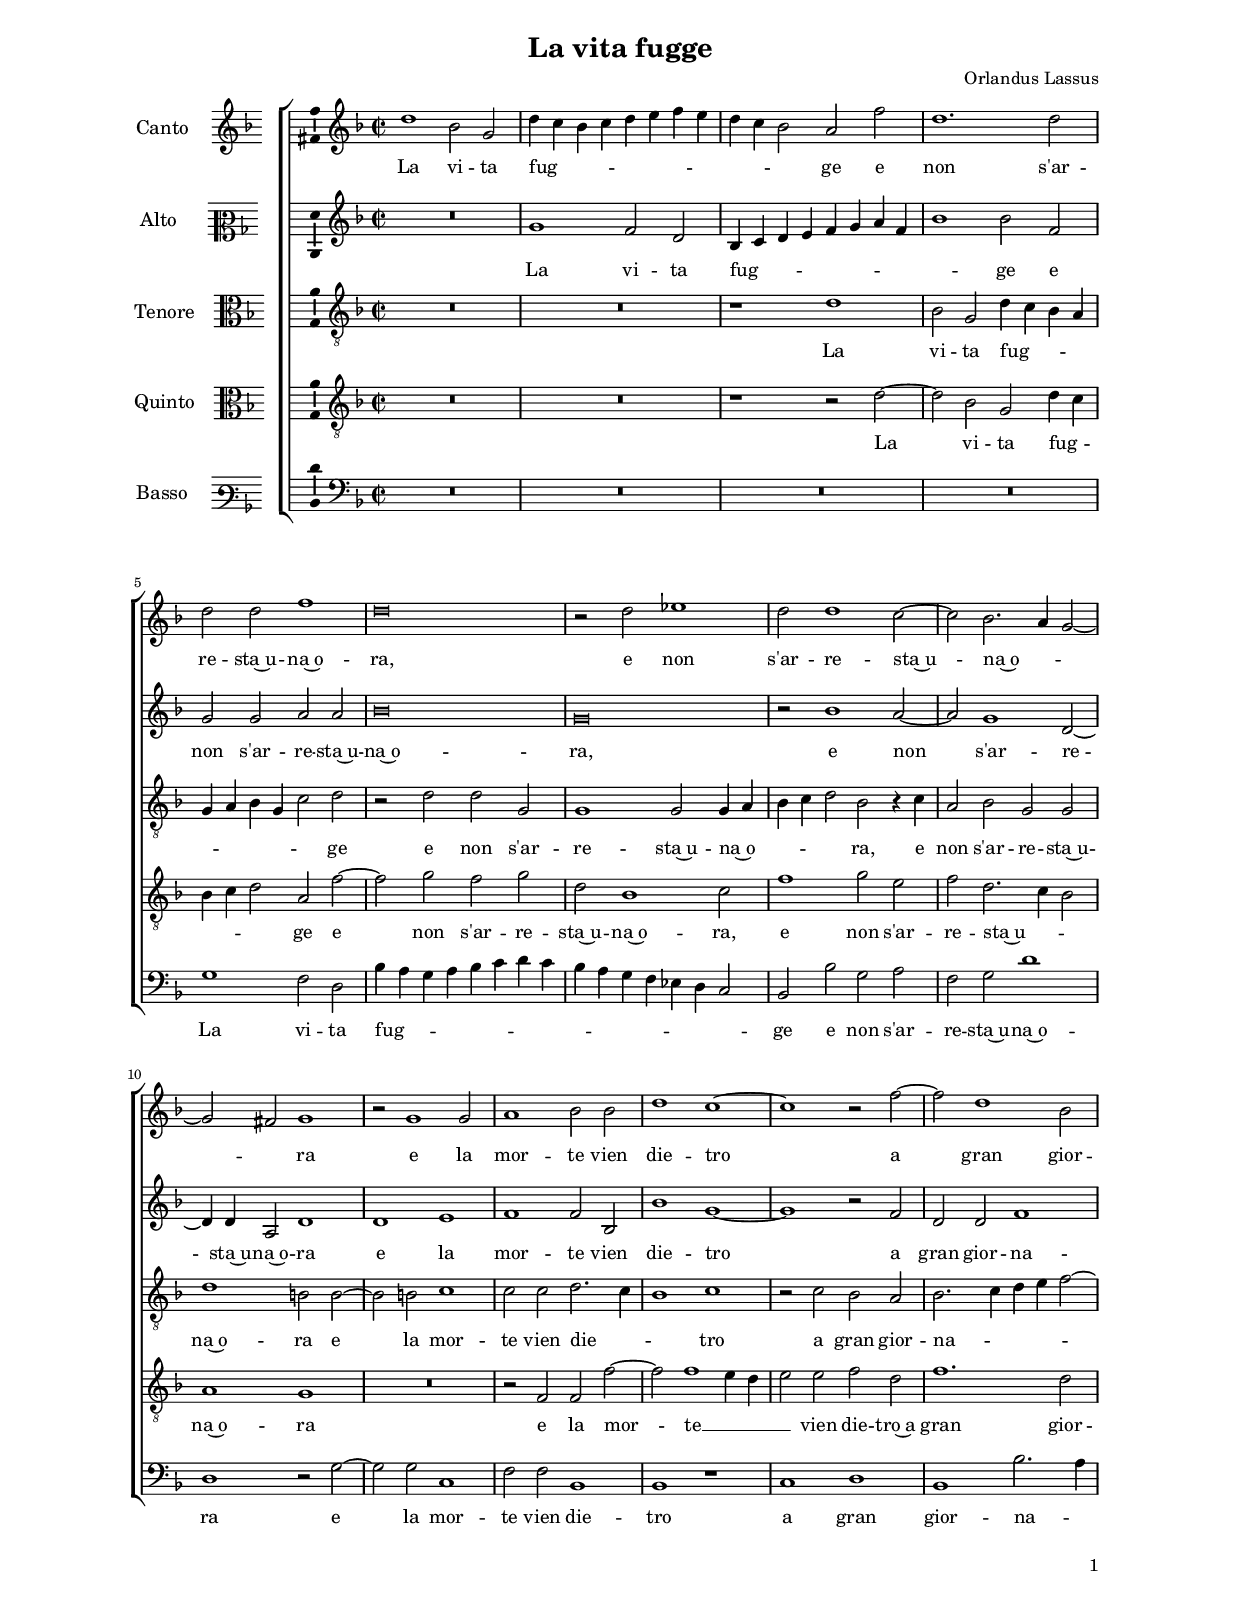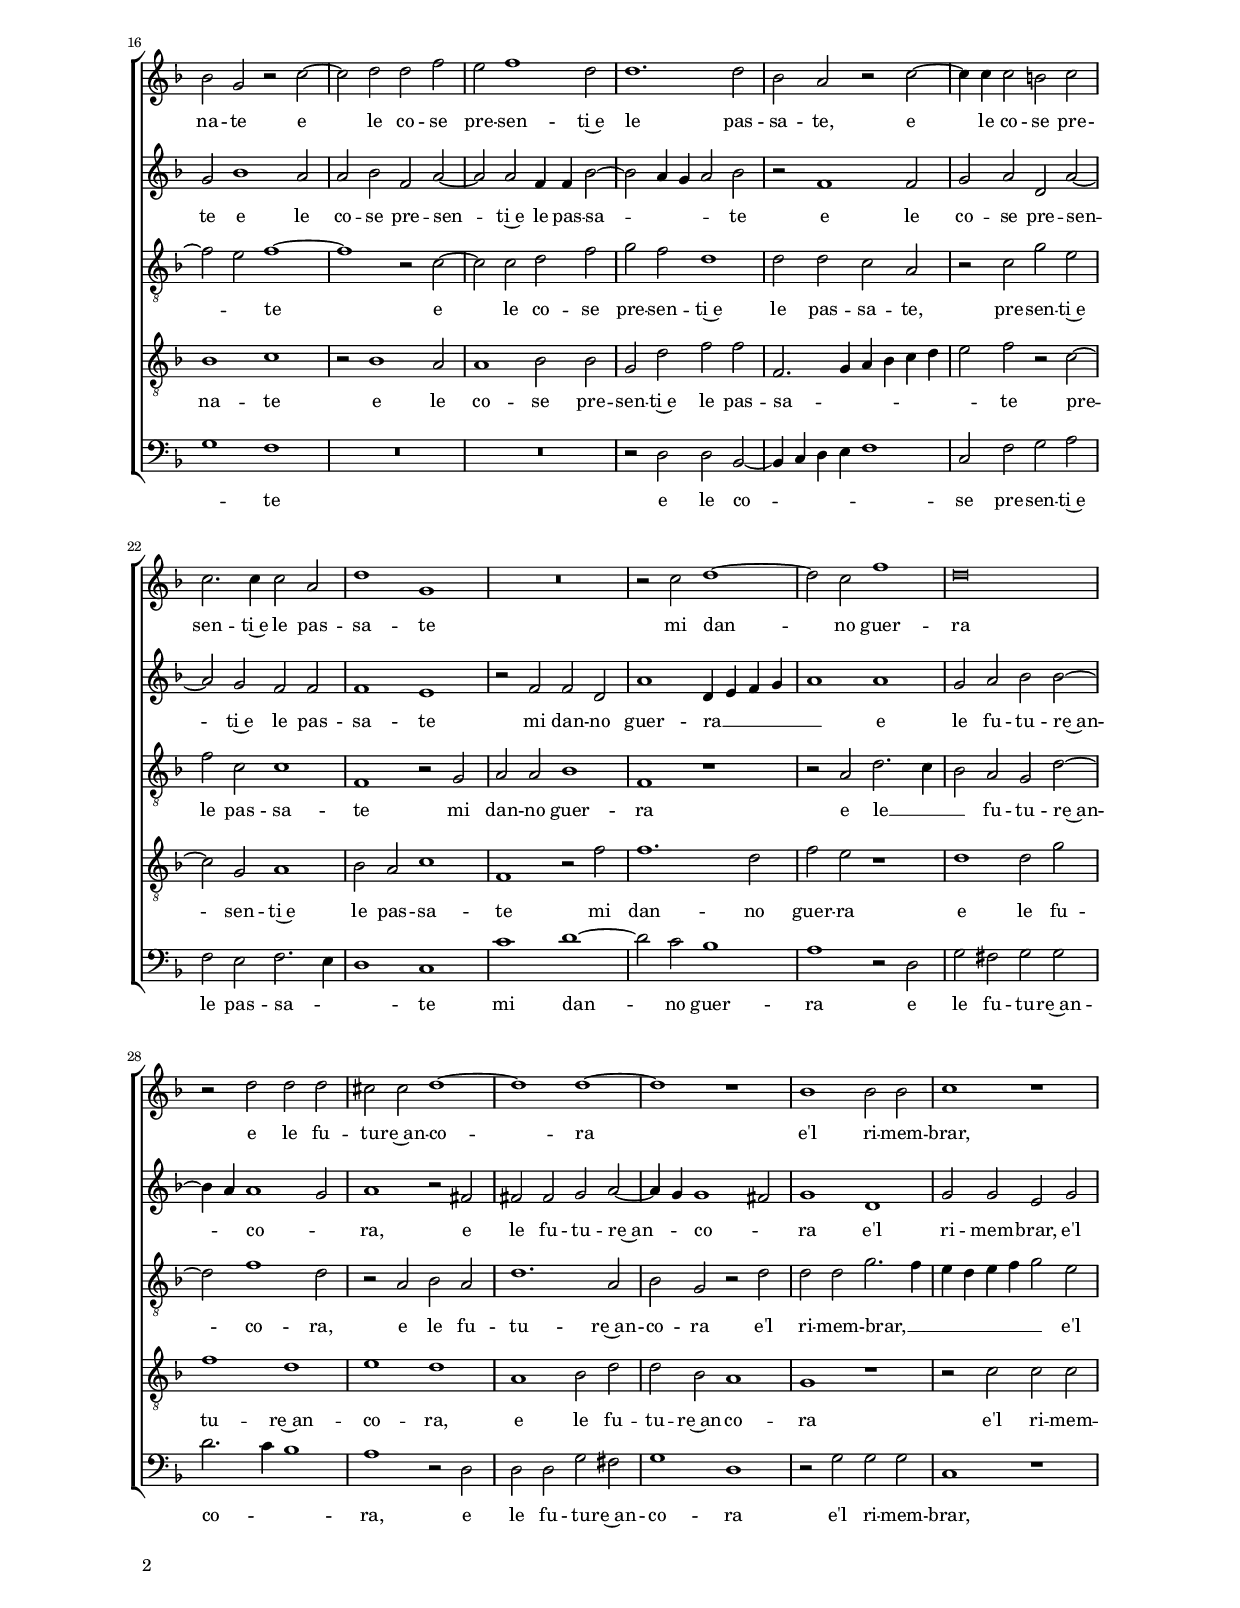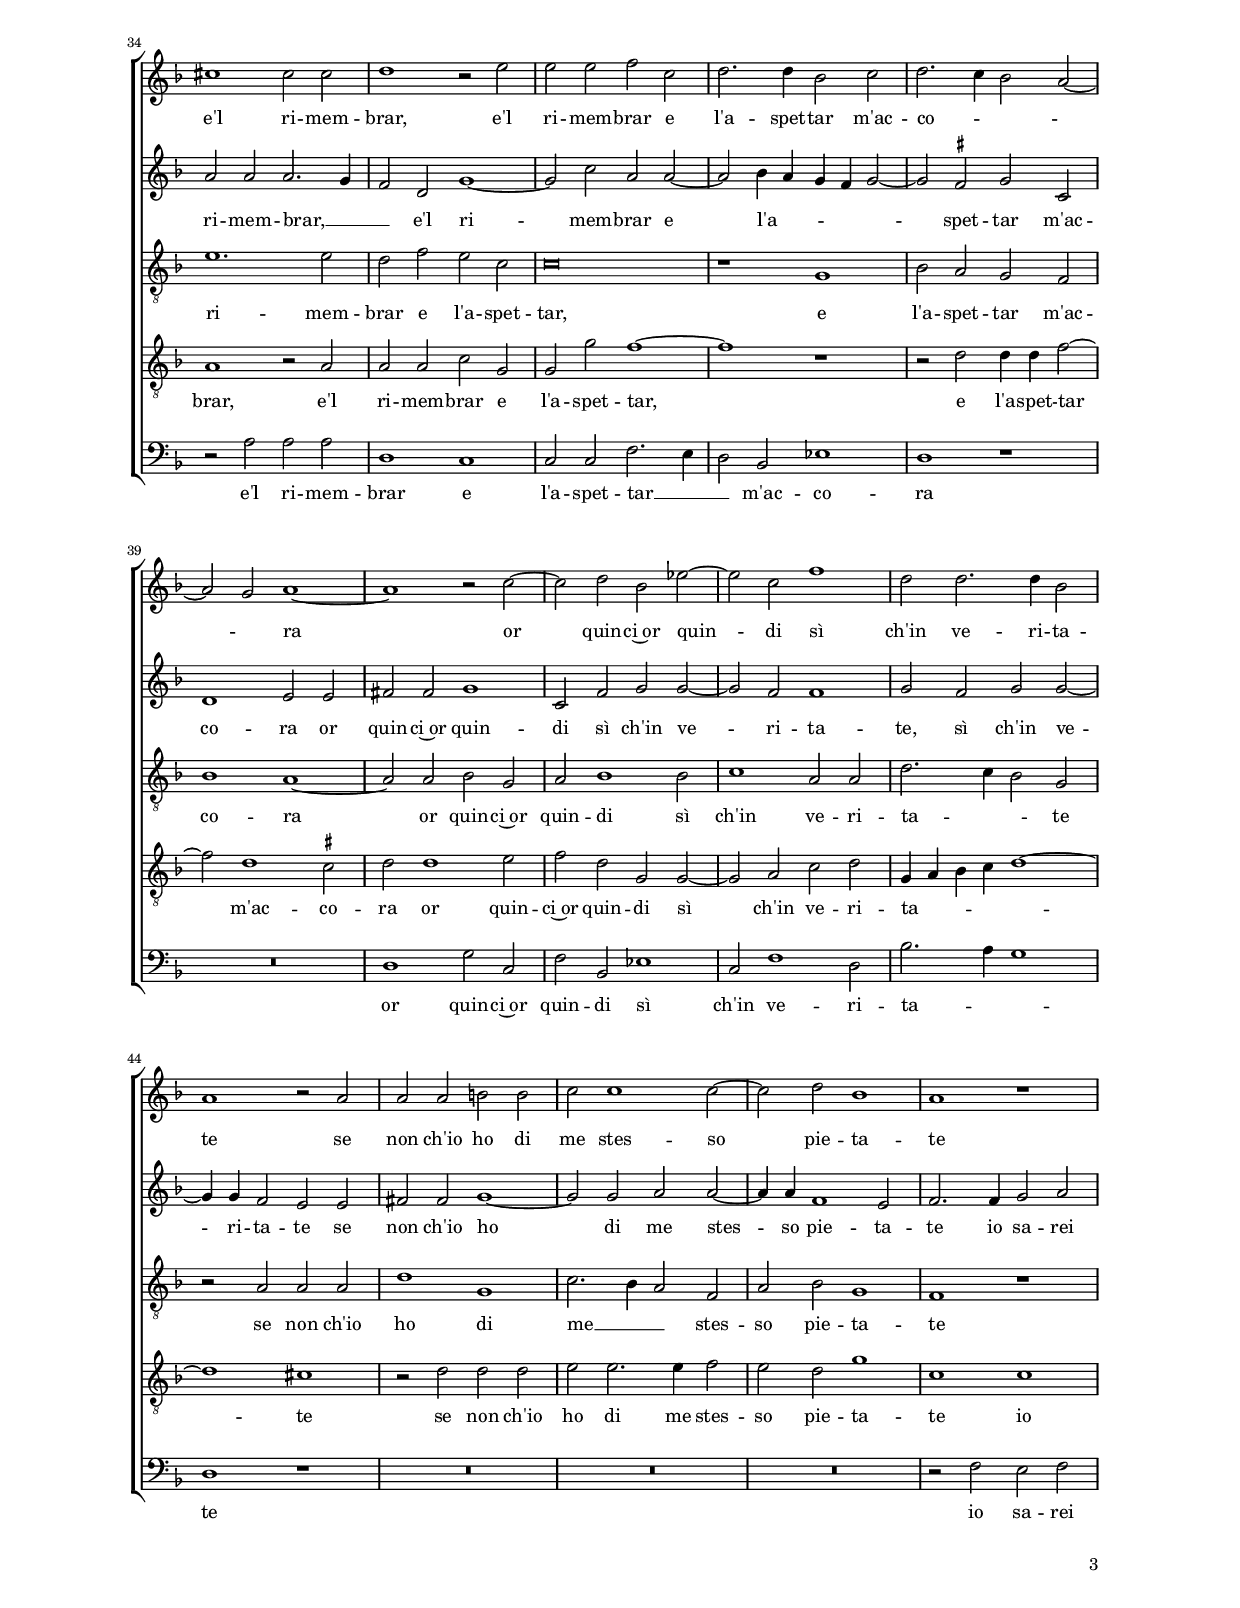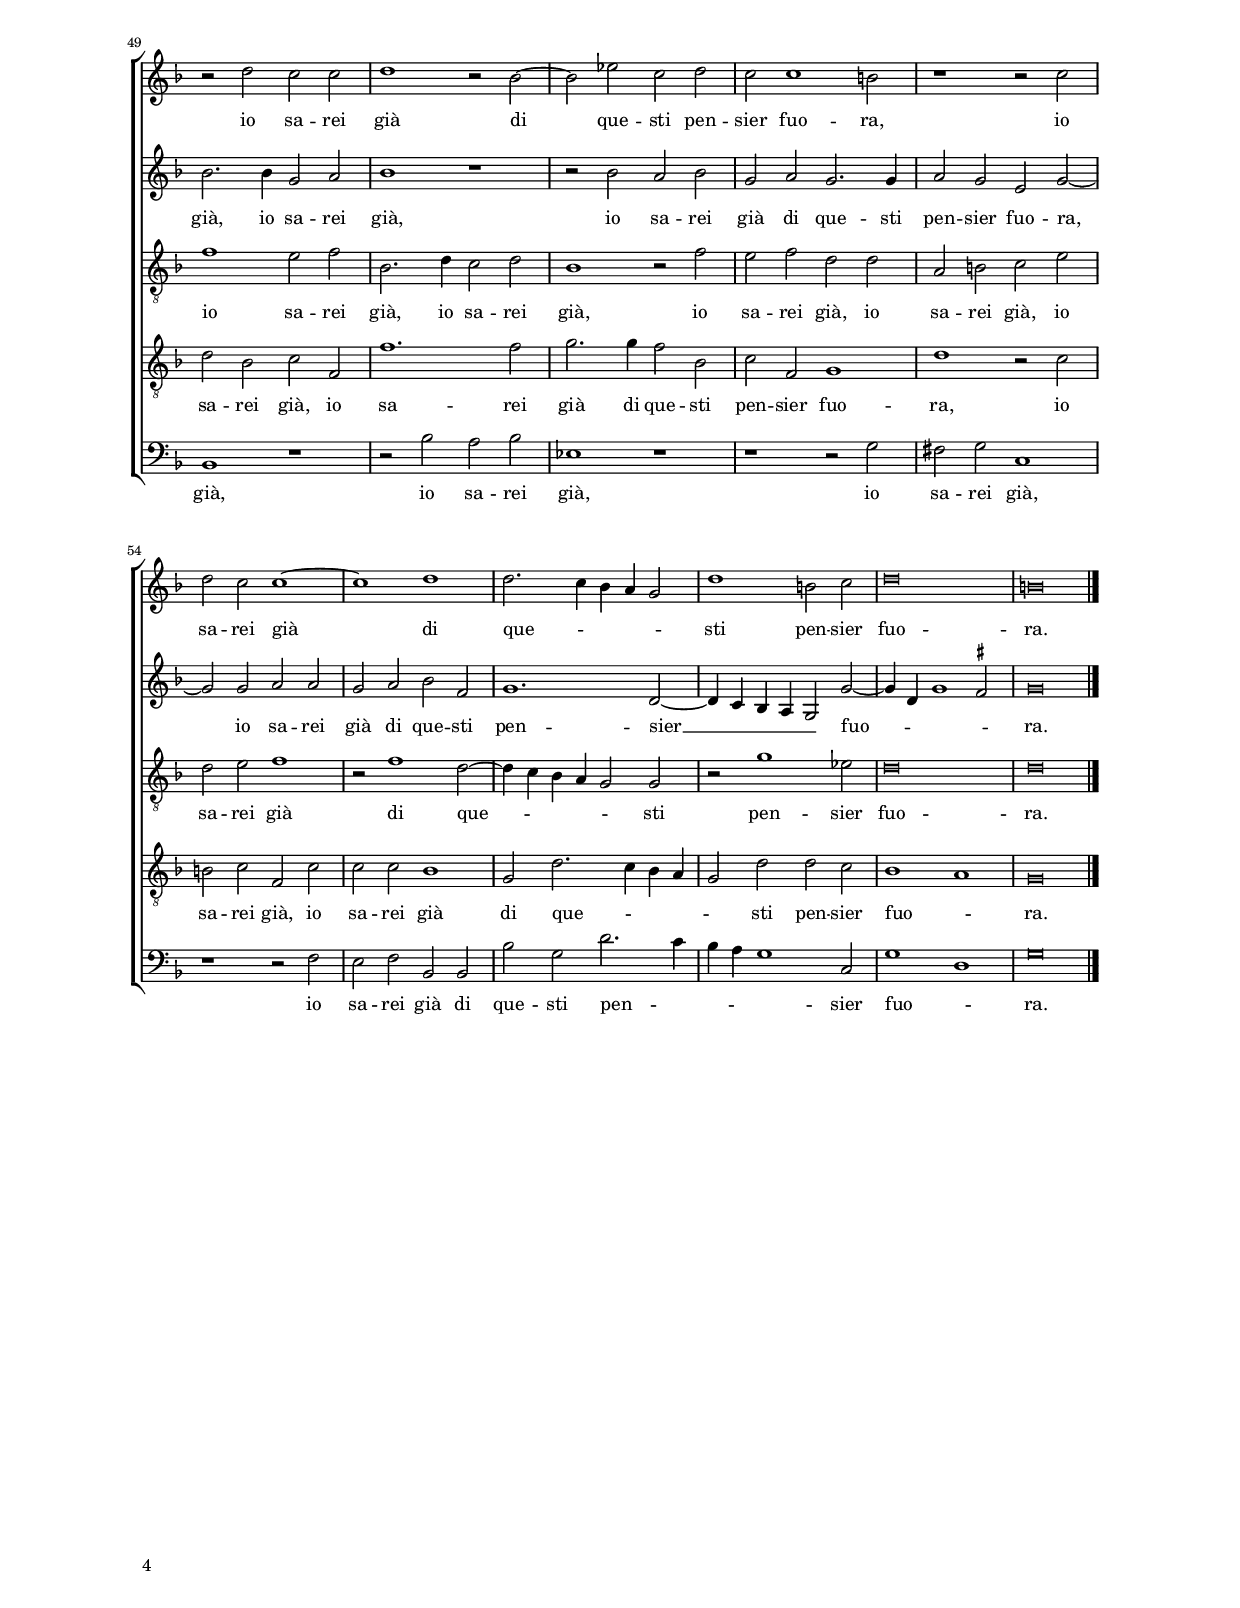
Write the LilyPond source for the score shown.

\header
{
  title="La vita fugge"
  composer="Orlandus Lassus"
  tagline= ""
}

\version "2.24.1"
\language deutsch
#(set-global-staff-size 15)
% #(set-default-paper-size "letter")
#(ly:set-option 'point-and-click #f)


\paper
	{
	top-margin = 1.8 \cm
	bottom-margin = 1.8 \cm
	left-margin = 2.4 \cm
	right-margin = 2.4 \cm
	ragged-bottom = ##f
	ragged-last-bottom = ##t
	print-page-number = ##f
	system-system-spacing = #'((basic-distance . 16) (minimum-distance . 14) (padding . 5) (strechability . 150))
	oddFooterMarkup=\markup   \fill-line { "" \fromproperty #'page:page-number-string }
	evenFooterMarkup=\markup  \fill-line { \fromproperty #'page:page-number-string "" }
	last-bottom-spacing = #'((basic-distance . 12) (minimum-distance . 7) (padding . 4))
	system-count = 11
%	systems-per-page = 3
%	min-systems-per-page = 3
	markup-system-spacing.basic-distance = #12
	}

	
global = {
	\key f \major
	\time 2/2 \set Score.measureLength = #(ly:make-moment 2/1)
	\skip 1*2*59 \bar "|."
	}

	ficta = { \once \set suggestAccidentals = ##t }

	forget = #(define-music-function (music) (ly:music?) #{
		\accidentalStyle forget
		$music
		\accidentalStyle default
		#})


incipitcantus = \markup { \score {
	{
	\set Staff.instrumentName = \markup { \fontsize #1 "Canto" }
	\key f \major
	\clef violin
	s4 \bar ""
	}
	\layout  {
	raggedright = ##t
	indent = 1.6 \cm
	line-width = 2.4\cm
	\context { \Staff \remove Time_signature_engraver }
	\override Staff.Clef.Y-extent = #'(0 . 0)
	}} \hspace #1 }

      
incipitaltus = \markup { \score {
	{
	\set Staff.instrumentName = \markup { \fontsize #1 "Alto" }
	\key f \major
	\clef mezzosoprano
	s4 \bar ""
	}
	\layout  {
	raggedright = ##t
	indent = 1.6 \cm
	line-width = 2.4\cm
	\context { \Staff \remove Time_signature_engraver }
	\override Staff.Clef.Y-extent = #'(0 . 0)
	}} \hspace #1 }


incipittenor = \markup { \score {
	{
	\set Staff.instrumentName = \markup { \fontsize #1 "Tenore" }
	\key f \major
	\clef alto
	s4 \bar ""
	}
	\layout  {
	raggedright = ##t
	indent = 1.6 \cm
	line-width = 2.4\cm
	\context { \Staff \remove Time_signature_engraver }
	\override Staff.Clef.Y-extent = #'(0 . 0)
	}} \hspace #1 }
      
      
incipitquintus = \markup { \score {
	{
	\set Staff.instrumentName = \markup { \fontsize #1 "Quinto" }
	\key f \major
	\clef alto
	s4 \bar ""
	}
	\layout  {
	raggedright = ##t
	indent = 1.6 \cm
	line-width = 2.4\cm
	\context { \Staff \remove Time_signature_engraver }
	\override Staff.Clef.Y-extent = #'(0 . 0)
	}} \hspace #1 }
      
      
incipitbassus = \markup { \score {
	{
	\set Staff.instrumentName = \markup { \fontsize #1 "Basso" }
	\key f \major
	\clef varbaritone
	s4 \bar ""
	}
	\layout  {
	raggedright = ##t
	indent = 1.6 \cm
	line-width = 2.4\cm
	\context { \Staff \remove Time_signature_engraver }
	\override Staff.Clef.Y-extent = #'(0 . 0)
	}} \hspace #1 }


cantus =  \relative c''
	{
	d1 b2 g
	d'4 c b c d e f e
	d4 c b2 a f'
	d1. d2
%5
	d2 d f1 |
	d\breve
	r2 d es1
	d2 d1 c2~
	c2 b2. a4 g2~
%10
	g2 fis g1 |
	r2 g1 g2
	a1 b2 b
	d1 c~
	c1 r2 f~
%15
	f2 d1 b2 |
	b2 g r2 c~
	c2 d d f
	e2 f1 d2
	d1. d2
%20
	b2 a r c~ |
	c4 c c2 h c
	c2. c4 c2 a
	d1 g,
	R\breve
%25
	r2 c d1~ |
	d2 c f1
	d\breve
	r2 d d d
	cis2 cis d1~
%30
	d1 d~ |
	d1 r
	b1 b2 b
	c1 r
	cis1 cis2 cis
%35
	d1 r2 e |
	e2 e f c
	d2. d4 b2 c
	d2. c4 b2 a~
	a2 g a1~
%40
	a1 r2 c~ |
	c2 d b es~
	es2 c f1
	d2 d2. d4 b2
	a1 r2 a
%45
	a2 a h h |
	c2 c1 c2~
	c2 d b1
	a1 r
	r2 d c c
%50
	d1 r2 b~ |
	b2 es c d
	c2 c1 h2
	r1 r2 c
	d2 c c1~
%55
	c1 d |
	d2. c4 b a g2
	d'1 h2 c
	d\breve
	h\breve |
	}


altus =  \relative c'
	{
	R\breve
	g'1 f2 d
	b4 c d e f g a f
	b1 b2 f
%5
	g2 g a a |
	b\breve
	g\breve
	r2 b1 a2~
	a2 g1 d2~
%10
	d4 d a2 d1 |
	d1 e
	f1 f2 b,
	b'1 g~
	g1 r2 f
%15
	d2 d f1 |
	g2 b1 a2
	a2 b f a~
	a2 a f4 f b2~
	b2 a4 g a2 b
%20
	r2 f1 f2 |
	g2 a d, a'~
	a2 g f f
	f1 e
	r2 f f d
%25
	a'1 d,4 e f g |
	a1 a
	g2 a b b~
	b4 a a1 g2
	a1 r2 fis
%30
	fis2 fis g a~ |
	a4 g g1 fis2
	g1 d
	g2 g e g
	a2 a a2. g4
%35
	f2 d g1~ |
	g2 c a a~
	a2 b4 a g f g2~
	g2 \ficta fis g c,
	d1 e2 e
%40
	fis2 fis g1 |
	c,2 f g g~
	g2 f f1
	g2 f g g~
	g4 g f2 e e
%45
	fis2 fis g1~ |
	g2 g a a~
	a4 a f1 e2
	f2. f4 g2 a
	b2. b4 g2 a
%50
	b1 r |
	r2 b a b
	g2 a g2. g4
	a2 g e g~
	g2 g a a
%55
	g2 a b f |
	g1. d2~
	d4 c b a g2 g'~
	g4 d g1 \ficta fis2
	g\breve |
	}


tenor =  \relative c'
	{
	R\breve
	R\breve
	r1 d
	b2 g d'4 c b a
%5
	g4 a b g c2 d |
	r2 d d g,
	g1 g2 g4 a
	b4 c d2 b r4 c
	a2 b g g
%10
	d'1 h2 h~ |
	h2 h c1
	c2 c d2. c4
	b1 c
	r2 c b a
%15
	b2. c4 d e f2~ |
	f2 e f1~
	f1 r2 c~
	c2 c d f
	g2 f d1
%20
	d2 d c a |
	r2 c g' e
	f2 c c1
	f,1 r2 g
	a2 a b1
%25
	f1 r |
	r2 a d2. c4
	b2 a g d'~
	d2 f1 d2
	r2 a b a
%30
	d1. a2 |
	b2 g r d'
	d2 d g2. f4
	e4 d e f g2 e
	e1. e2
%35
	d2 f e c |
	c\breve
	r1 g
	b2 a g f
	b1 a~
%40
	a2 a b g |
	a2 b1 b2
	c1 a2 a
	d2. c4 b2 g
	r2 a a a
%45
	d1 g, |
	c2. b4 a2 f
	a2 b g1
	f1 r
	f'1 e2 f
%50
	b,2. d4 c2 d |
	b1 r2 f'
	e2 f d d
	a2 h c e
	d2 e f1
%55
	r2 f1 d2~ |
	d4 c b a g2 g
	r2 g'1 es2
	d\breve
	d\breve |
	}


quintus  =  \relative c'
	{
	R\breve
	R\breve
	r1 r2 d~
	d2 b g d'4 c
%5
	b4 c d2 a f'~ |
	f2 g f g
	d2 b1 c2
	f1 g2 e
	f2 d2. c4 b2
%10
	a1 g |
	R\breve
	r2 f f f'~
	f2 f1 e4 d
	e2 e f d
%15
	f1. d2 |
	b1 c
	r2 b1 a2
	a1 b2 b
	g2 d' f f
%20
	f,2. g4 a b c d |
	e2 f r c~
	c2 g a1
	b2 a c1
	f,1 r2 f'
%25
	f1. d2 |
	f2 e r1
	d1 d2 g
	f1 d
	e1 d
%30
	a1 b2 d |
	d2 b a1
	g1 r
	r2 c c c
	a1 r2 a
%35
	a2 a c g |
	g2 g' f1~
	f1 r
	r2 d d4 d f2~
	f2 d1 \ficta cis2
%40
	d2 d1 e2 |
	f2 d g, g~
	g2 a c d
	g,4 a b c d1~
	d1 cis
%45
	r2 d d d |
	e2 e2. e4 f2
	e2 d g1
	c,1 c
	d2 b c f,
%50
	f'1. f2 |
	g2. g4 f2 b,
	c2 f, g1
	d'1 r2 c
	h2 c f, c'
%55
	c2 c b1 |
	g2 d'2. c4 b a
	g2 d' d c
	b1 a
	g\breve |
	}


bassus  =  \relative c
	{
	R\breve
	R\breve
	R\breve
	R\breve
%5
	g'1 f2 d |
	b'4 a g a b c d c
	b4 a g f es d c2
	b2 b' g a
	f2 g d'1
%10
	d,1 r2 g~ |
	g2 g c,1
	f2 f b,1
	b1 r
	c1 d
%15
	b1 b'2. a4 |
	g1 f
	R\breve
	R\breve
	r2 d d b~
%20
	b4 c d e f1 |
	c2 f g a
	f2 e f2. e4
	d1 c
	c'1 d~
%25
	d2 c b1 |
	a1 r2 d,
	g2 fis g g
	d'2. c4 b1
	a1 r2 d,
%30
	d2 d g fis |
	g1 d
	r2 g g g
	c,1 r
	r2 a' a a
%35
	d,1 c |
	c2 c f2. e4
	d2 b es1
	d1 r
	R\breve
%40
	d1 g2 c, |
	f2 b, es1
	c2 f1 d2
	b'2. a4 g1
	d1 r
%45
	R\breve |
	R\breve
	R\breve
	r2 f e f
	b,1 r
%50
	r2 b' a b |
	es,1 r
	r1 r2 g
	fis2 g c,1
	r1 r2 f
%55
	e2 f b, b |
	b'2 g d'2. c4
	b4 a g1 c,2
	g'1 d
	g\breve |
	}


lyricscantus = \lyricmode {
	La vi -- ta fug -- _ _ _ _ _ _ _ _ _ _ ge e non s'ar -- re -- sta~u -- na~o -- ra,
	e non s'ar -- re -- sta~u -- na~o -- _ _ _ ra
	e la mor -- te vien die -- tro a gran gior -- na -- te
	e le co -- se pre -- sen -- ti~e le pas -- sa -- te,
	e le co -- se pre -- sen -- ti~e le pas -- sa -- te
	mi dan -- no guer -- ra e le fu -- tu -- re~an -- co -- ra
	e'l ri -- mem -- brar,
	e'l ri -- mem -- brar,
	e'l ri -- mem -- brar e l'a -- spet -- tar m'ac -- co -- _ _ _ _ ra
	or quin -- ci~or quin -- di sì ch'in ve -- ri -- ta -- te
	se non ch'io ho di me stes -- so pie -- ta -- te
	io sa -- rei già di que -- sti pen -- sier fuo -- ra,
	io sa -- rei già di que -- _ _ _ _ sti pen -- sier fuo -- ra.
	}


lyricsaltus = \lyricmode {
	La vi -- ta fug -- _ _ _ _ _ _ _ _ ge e non s'ar -- re -- sta~u -- na~o -- ra,
	e non s'ar -- re -- sta~u -- na~o -- ra
	e la mor -- te vien die -- tro a gran gior -- na -- te
	e le co -- se pre -- sen -- ti~e le pas -- sa -- _ _ _ te
	e le co -- se pre -- sen -- ti~e le pas -- sa -- te
	mi dan -- no guer -- ra __ _ _ _ _ e le fu -- tu -- re~an -- _ co -- _ ra,
	e le fu -- tu -- re~an -- _ co -- _ ra
	e'l ri -- mem -- brar,
	e'l ri -- mem -- brar, __ _ _
	e'l ri -- mem -- brar e l'a -- _ _ _ _ spet -- tar m'ac -- co -- ra
	or quin -- ci~or quin -- di sì ch'in ve -- ri -- ta -- te,
	sì ch'in ve -- ri -- ta -- te
	se non ch'io ho di me stes -- so pie -- ta -- te
	io sa -- rei già,
	io sa -- rei già,
	io sa -- rei già di que -- sti pen -- sier fuo -- ra,
	io sa -- rei già di que -- sti pen -- sier __ _ _ _ _ fuo -- _ _ _ ra.
	}


lyricstenor = \lyricmode {
	La vi -- ta fug -- _ _ _ _ _ _ _ _ ge e non s'ar -- re -- sta~u -- na~o -- _ _ _ _ ra,
	e non s'ar -- re -- sta~u -- na~o -- ra
	e la mor -- te vien die -- _ _ tro a gran gior -- na -- _ _ _ _ _ te
	e le co -- se pre -- sen -- ti~e le pas -- sa -- te,
	pre -- sen -- ti~e le pas -- sa -- te
	mi dan -- no guer -- ra e le __ _ _ fu -- tu -- re~an -- co -- ra,
	e le fu -- tu -- re~an -- co -- ra
	e'l ri -- mem -- brar, __ _ _ _ _ _ _ 
	e'l ri -- mem -- brar e l'a -- spet -- tar,
	e l'a -- spet -- tar m'ac -- co -- ra
	or quin -- ci~or quin -- di sì ch'in ve -- ri -- ta -- _ _ te
	se non ch'io ho di me __ _ _ stes -- so pie -- ta -- te
	io sa -- rei già,
	io sa -- rei già,
	io sa -- rei già,
	io sa -- rei già,
	io sa -- rei già di que -- _ _ _ _ sti pen -- sier fuo -- ra.
	}


lyricsquintus = \lyricmode {
	La vi -- ta fug -- _ _ _ _ ge e non s'ar -- re -- sta~u -- na~o -- ra,
	e non s'ar -- re -- sta~u -- _ _ na~o -- ra
	e la mor -- te __ _ _ _ vien die -- tro~a gran gior -- na -- te
	e le co -- se pre -- sen -- ti~e le pas -- sa -- _ _ _ _ _ _ te
	pre -- sen -- ti~e le pas -- sa -- te
	mi dan -- no guer -- ra e le fu -- tu -- re~an -- co -- ra,
	e le fu -- tu -- re~an -- co -- ra
	e'l ri -- mem -- brar,
	e'l ri -- mem -- brar e l'a -- spet -- tar,
	e l'a -- spet -- tar m'ac -- co -- ra
	or quin -- ci~or quin -- di sì ch'in ve -- ri -- ta -- _ _ _ _ te
	se non ch'io ho di me stes -- so pie -- ta -- te
	io sa -- rei già,
	io sa -- rei già di que -- sti pen -- sier fuo -- ra,
	io sa -- rei già,
	io sa -- rei già di que -- _ _ _ _ sti pen -- sier fuo -- _ ra.
	}


lyricsbassus = \lyricmode {
	La vi -- ta fug -- _ _ _ _ _ _ _ _ _ _ _ _ _ _ ge e non s'ar -- re -- sta~u -- na~o -- ra
	e la mor -- te vien die -- tro a gran gior -- na -- _ _ te
	e le co -- _ _ _ _ se pre -- sen -- ti~e le pas -- sa -- _ _ te
	mi dan -- no guer -- ra e le fu -- tu -- re~an -- co -- _ _ ra,
	e le fu -- tu -- re~an -- co -- ra
	e'l ri -- mem -- brar,
	e'l ri -- mem -- brar e l'a -- spet -- tar __ _ _ m'ac -- co -- ra
	or quin -- ci~or quin -- di sì ch'in ve -- ri -- ta -- _ _ te
	io sa -- rei già,
	io sa -- rei già,
	io sa -- rei già,
	io sa -- rei già di que -- sti pen -- _ _ _ _ sier fuo -- _ ra.
	}


\score
{  
	\transpose c c {
	\new ChoirStaff \with { \override StaffGrouper.staff-staff-spacing.basic-distance = #12 }
	<<

	\new Staff << \global
	\new Voice="v1" {
		\set Staff.instrumentName=\incipitcantus
%		\set Staff.instrumentName= "S"
		\set Staff.midiInstrument = "reed organ"
		\clef violin
		\cantus }
	\new Lyrics \lyricsto "v1" {\lyricscantus }
	>>


	\new Staff << \global
	\new Voice="v2" {
		\set Staff.instrumentName=\incipitaltus
%		\set Staff.instrumentName= "A"
		\set Staff.midiInstrument = "reed organ"
		\clef violin % "G_8"
		\altus}
	\new Lyrics \lyricsto "v2" {\lyricsaltus }
	>>


	\new Staff << \global
	\new Voice="v3" {
		\set Staff.instrumentName=\incipittenor
%		\set Staff.instrumentName= "T"
		\set Staff.midiInstrument = "reed organ"
		\clef "G_8"
		\tenor }
	\new Lyrics \lyricsto "v3" {\lyricstenor }
	>>


	\new Staff << \global
	\new Voice="v5" {
		\set Staff.instrumentName=\incipitquintus
%		\set Staff.instrumentName= "Q"
		\set Staff.midiInstrument = "reed organ"
		\clef "G_8"
		\quintus}
	\new Lyrics \lyricsto "v5" {\lyricsquintus }
	>>


	\new Staff << \global
	\new Voice="v4" {
		\set Staff.instrumentName=\incipitbassus
%		\set Staff.instrumentName= "B"
		\set Staff.midiInstrument = "reed organ"
		\clef bass 
		\bassus }
	\new Lyrics \lyricsto "v4" {\lyricsbassus}
	>>

	>>
	} % transpose

	\layout
	{
	indent = 2.5\cm
	\context { \Lyrics \override VerticalAxisGroup.nonstaff-relatedstaff-spacing.padding = #1.4 }
%	\context { \Lyrics \override LyricText.font-size = #1 }
	\context { \Staff \override TimeSignature.break-visibility = #end-of-line-invisible }
	\context { \Staff \consists Ambitus_engraver }
	\context { \Score \override BarNumber.padding = #2 }
	\context { \Voice \override NoteHead.style = #'baroque }
	}

\midi
	{
	\tempo 2 = 90
	}

}


% EOF
